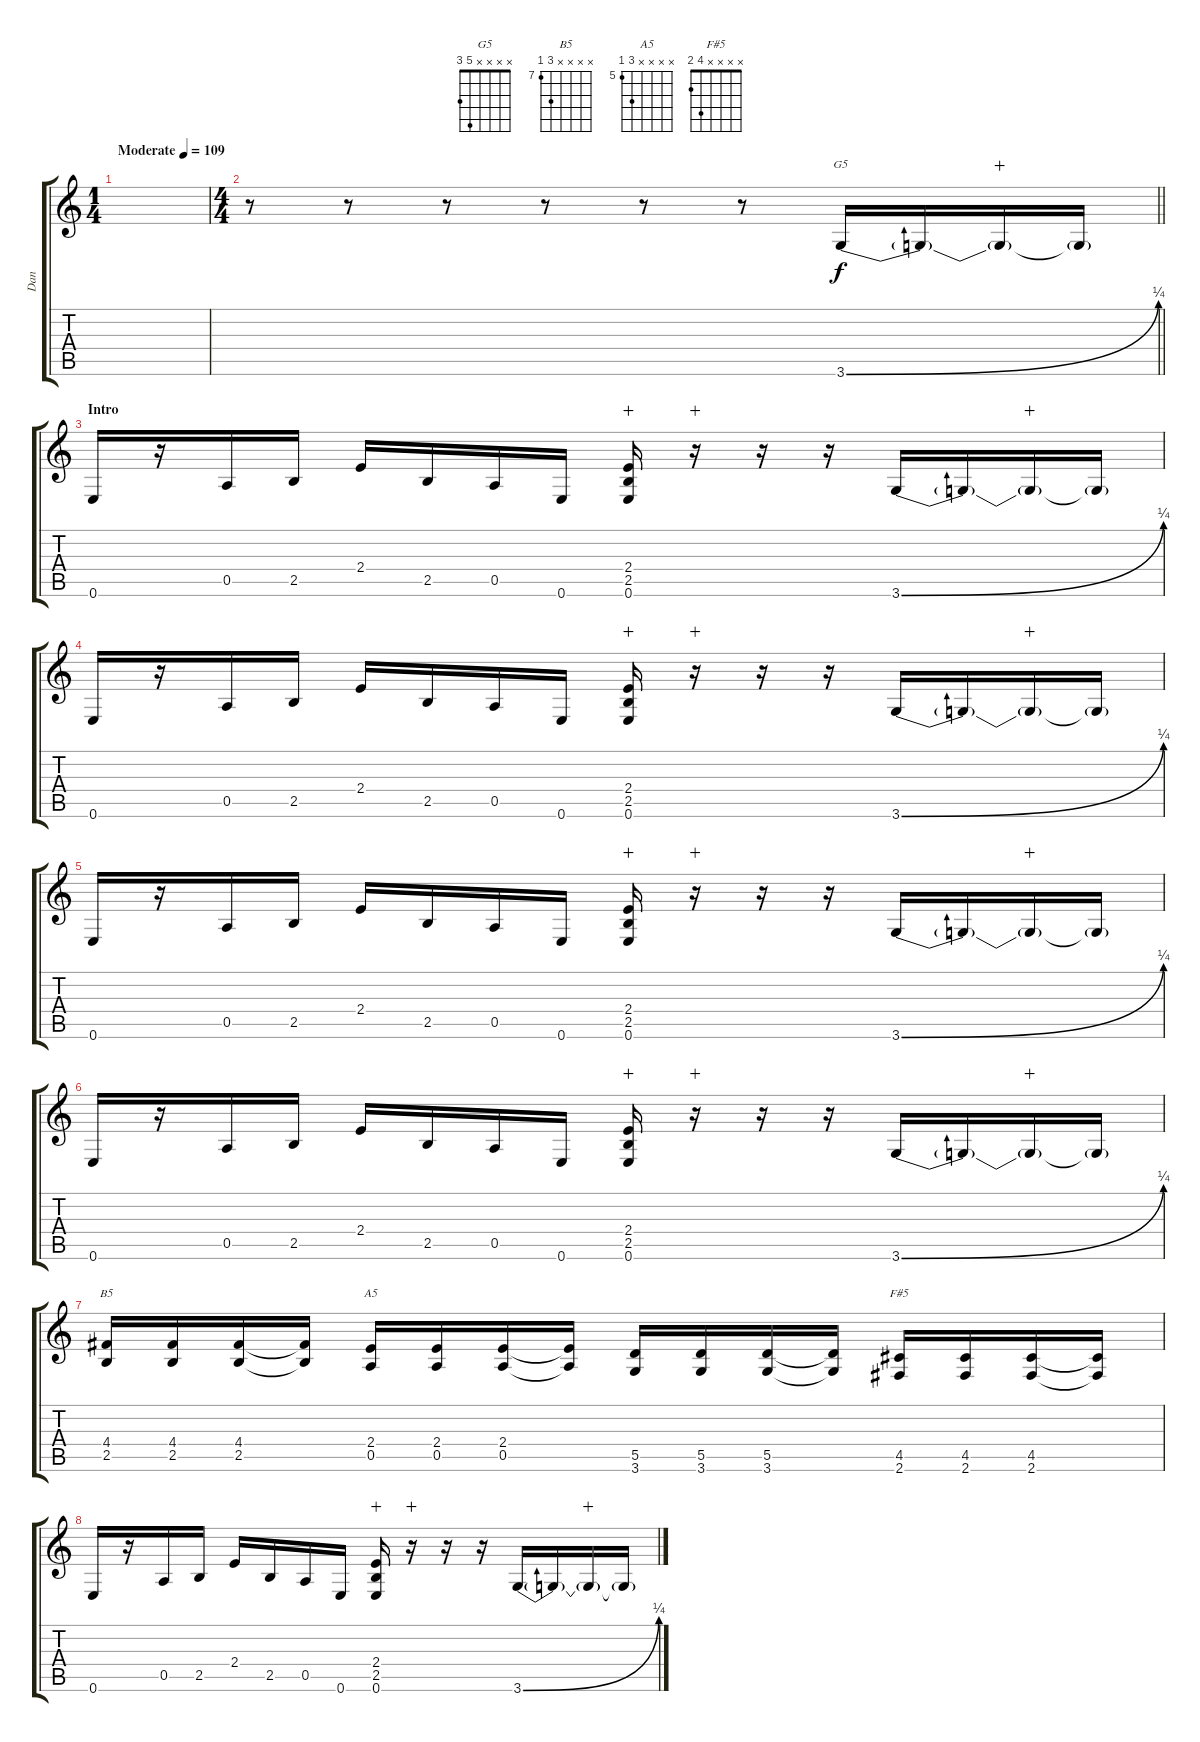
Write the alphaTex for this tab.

\track ("Dan" "Dan") {instrument overdrivenguitar}
\staff {score tabs}
\tuning (E4 B3 G3 D3 A2 E2) {hide}
\chord ("G5" x x x x 5 3)
\chord ("B5" x x x x 9 7) {firstfret 7}
\chord ("A5" x x x x 7 5) {firstfret 5}
\chord ("F#5" x x x x 4 2)
\ts (1 4)
\tempo (109 "Moderate")
\clef g2
\ks c
|
\ts (4 4)
\barLineRight lightlight
r.8 r.8 r.8 r.8 r.8 r.8 3.6{be (bend 0 0 60 1)}.16{ch "G5"} 3.6{t}.16 3.6{t}.16{wahc} 3.6{t}.16 |
\section ("" "Intro")
0.6.16 r.16 0.5.16 2.5.16 2.4.16 2.5.16 0.5.16 0.6.16 (2.4 2.5 0.6).16{wahc} r.16{wahc} r.16 r.16 3.6{be (bend 0 0 60 1)}.16 3.6{t}.16 3.6{t}.16{wahc} 3.6{t}.16 |
0.6.16 r.16 0.5.16 2.5.16 2.4.16 2.5.16 0.5.16 0.6.16 (2.4 2.5 0.6).16{wahc} r.16{wahc} r.16 r.16 3.6{be (bend 0 0 60 1)}.16 3.6{t}.16 3.6{t}.16{wahc} 3.6{t}.16 |
0.6.16 r.16 0.5.16 2.5.16 2.4.16 2.5.16 0.5.16 0.6.16 (2.4 2.5 0.6).16{wahc} r.16{wahc} r.16 r.16 3.6{be (bend 0 0 60 1)}.16 3.6{t}.16 3.6{t}.16{wahc} 3.6{t}.16 |
0.6.16 r.16 0.5.16 2.5.16 2.4.16 2.5.16 0.5.16 0.6.16 (2.4 2.5 0.6).16{wahc} r.16{wahc} r.16 r.16 3.6{be (bend 0 0 60 1)}.16 3.6{t}.16 3.6{t}.16{wahc} 3.6{t}.16 |
(4.4 2.5).16{ch "B5"} (4.4 2.5).16 (4.4 2.5).16 (4.4{t} 2.5{t}).16 (2.4 0.5).16{ch "A5"} (2.4 0.5).16 (2.4 0.5).16 (2.4{t} 0.5{t}).16 (5.5 3.6).16 (5.5 3.6).16 (5.5 3.6).16 (5.5{t} 3.6{t}).16 (4.5 2.6).16{ch "F#5"} (4.5 2.6).16 (4.5 2.6).16 (4.5{t} 2.6{t}).16 |
0.6.16 r.16 0.5.16 2.5.16 2.4.16 2.5.16 0.5.16 0.6.16 (2.4 2.5 0.6).16{wahc} r.16{wahc} r.16 r.16 3.6{be (bend 0 0 60 1)}.16 3.6{t}.16 3.6{t}.16{wahc} 3.6{t}.16
